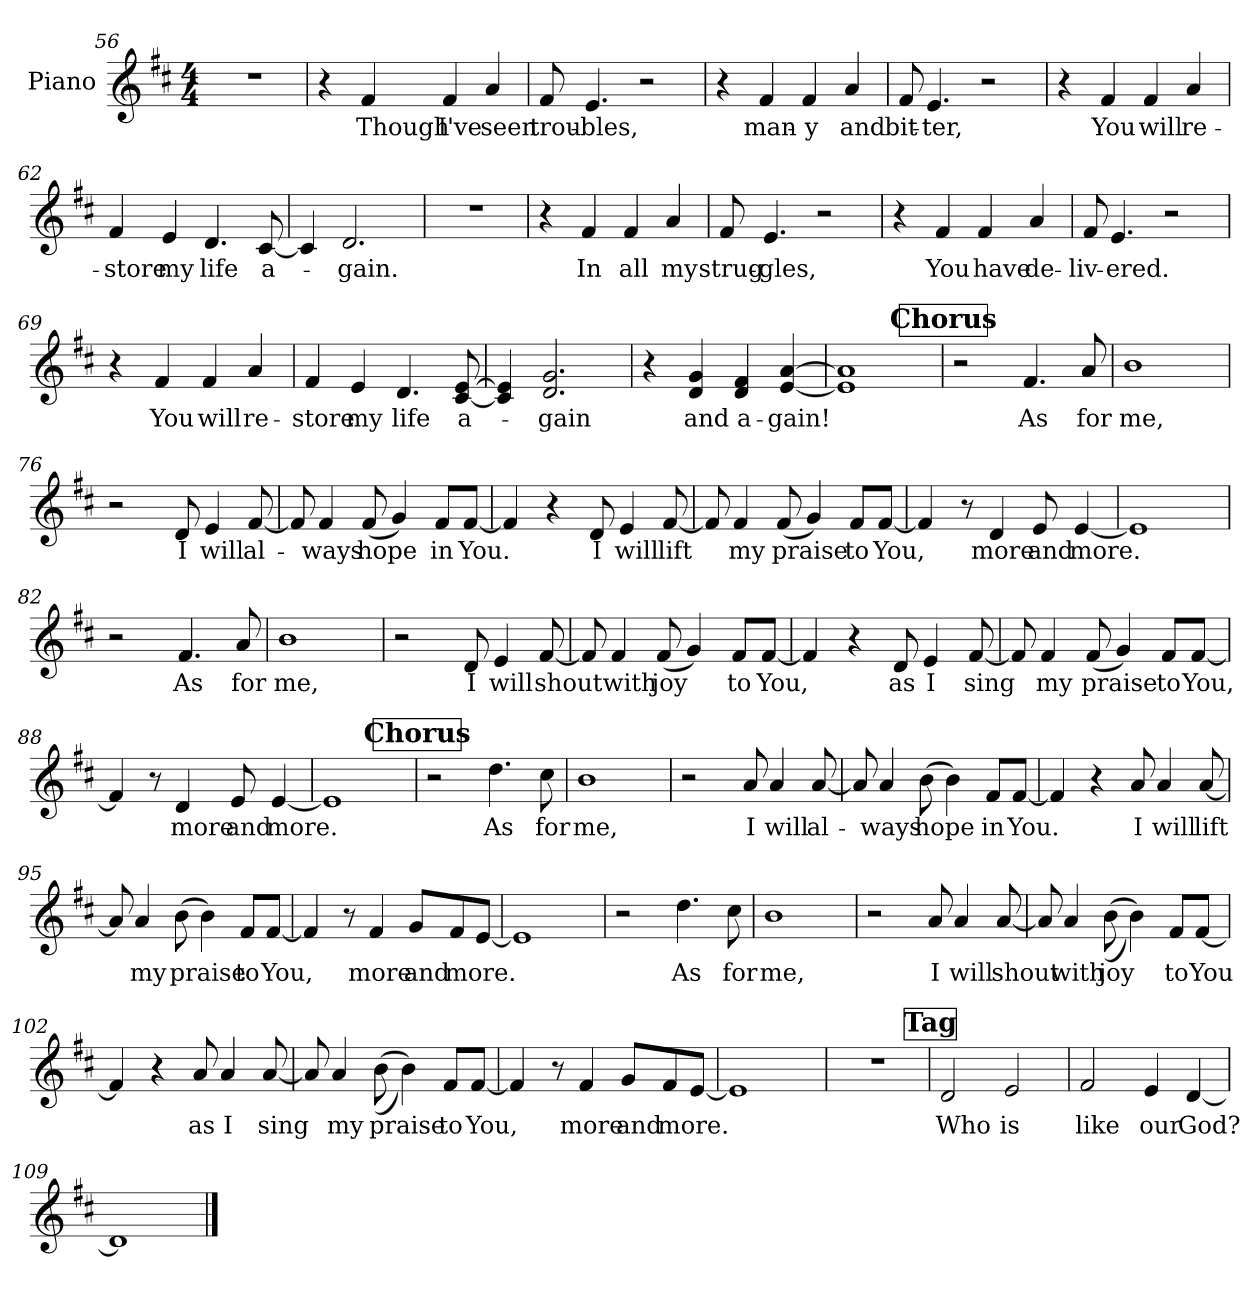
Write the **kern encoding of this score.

**kern	**text
*part1	*part1
*staff1	*staff1
*I"Piano	*
*I'Pno.	*
*clefG2	*
*k[f#c#]	*
*M4/4	*
=56	=56
1r	.
=57	=57
4r	.
4f#/	Though
4f#/	I've
4a/	seen
=58	=58
8f#/	trou-
4.e/	-bles,
2r	.
=59	=59
4r	.
4f#/	man-
4f#/	-y
4a/	and
=60	=60
8f#/	bit-
4.e/	-ter,
2r	.
!!LO:LB:g=z
=61	=61
4r	.
4f#/	You
4f#/	will
4a/	re-
=62	=62
4f#/	-store
4e/	my
4.d/	life
[8c#/	a-
=63	=63
4c#/]	.
2.d/	-gain.
=64	=64
1r	.
=65	=65
4r	.
4f#/	In
4f#/	all
4a/	my
=66	=66
8f#/	strug-
4.e/	-gles,
2r	.
=67	=67
4r	.
4f#/	You
4f#/	have
4a/	de-
!!LO:LB:g=z
=68	=68
8f#/	-liv-
4.e/	-ered.
2r	.
=69	=69
4r	.
4f#/	You
4f#/	will
4a/	re-
=70	=70
4f#/	-store
4e/	my
4.d/	life
[8c#/ [8e/	a-
=71	=71
4c#/] 4e/]	.
2.d/ 2.g/	-gain
=72	=72
4r	.
4d/ 4g/	and
4d/ 4f#/	a-
[4e/ [4a/	-gain!
=73	=73
1e] 1a]	.
!!LO:REH:place=s1:a:B:t=Chorus
=74	=74
2r	.
4.f#/	As
8a/	for
=75	=75
1b	me,
!!LO:LB:g=z
=76	=76
2r	.
8d/	I
4e/	will
[8f#/	al-
=77	=77
8f#/]	.
4f#/	-ways
(8f#/	hope
4g/)	.
8f#/L	in
[8f#/J	You.
=78	=78
4f#/]	.
4r	.
8d/	I
4e/	will
[8f#/	lift
=79	=79
8f#/]	.
4f#/	my
(8f#/	praise
4g/)	.
8f#/L	to
[8f#/J	You,
!!LO:LB:g=z
=80	=80
4f#/]	.
8r	.
4d/	more
8e/	and
[4e/	more.
=81	=81
1e]	.
=82	=82
2r	.
4.f#/	As
8a/	for
=83	=83
1b	me,
=84	=84
2r	.
8d/	I
4e/	will
[8f#/	shout
=85	=85
8f#/]	.
4f#/	with
(8f#/	joy
4g/)	.
8f#/L	to
[8f#/J	You,
!!LO:LB:g=z
=86	=86
4f#/]	.
4r	.
8d/	as
4e/	I
[8f#/	sing
=87	=87
8f#/]	.
4f#/	my
(8f#/	praise
4g/)	.
8f#/L	to
[8f#/J	You,
=88	=88
4f#/]	.
8r	.
4d/	more
8e/	and
[4e/	more.
=89	=89
1e]	.
!!LO:REH:place=s1:a:B:t=Chorus
=90	=90
2r	.
4.dd\	As
8cc#\	for
=91	=91
1b	me,
!!LO:PB:g=z
=92	=92
2r	.
8a/	I
4a/	will
[8a/	al-
=93	=93
8a/]	.
4a/	-ways
(8b\	hope
4b\)	.
8f#/L	in
[8f#/J	You.
=94	=94
4f#/]	.
4r	.
8a/	I
4a/	will
[8a/	lift
=95	=95
8a/]	.
4a/	my
(8b\	praise
4b\)	.
8f#/L	to
[8f#/J	You,
!!LO:LB:g=z
=96	=96
4f#/]	.
8r	.
4f#/	more
8g/L	and
8f#/	more.
[8e/J	.
=97	=97
1e]	.
=98	=98
2r	.
4.dd\	As
8cc#\	for
=99	=99
1b	me,
=100	=100
2r	.
8a/	I
4a/	will
[8a/	shout
=101	=101
8a/]	.
4a/	with
((8b\	joy
4b\))	.
8f#/L	to
[8f#/J	You
!!LO:LB:g=z
=102	=102
4f#/]	.
4r	.
8a/	as
4a/	I
[8a/	sing
=103	=103
8a/]	.
4a/	my
((8b\	praise
4b\))	.
8f#/L	to
[8f#/J	You,
=104	=104
4f#/]	.
8r	.
4f#/	more
8g/L	and
8f#/	more.
[8e/J	.
=105	=105
1e]	.
=106	=106
1r	.
!!LO:REH:place=s1:a:B:t=Tag
=107	=107
2d/	Who
2e/	is
!!LO:LB:g=z
=108	=108
2f#/	like
4e/	our
[4d/	God?
=109	=109
1d]	.
==	==
*-	*-
